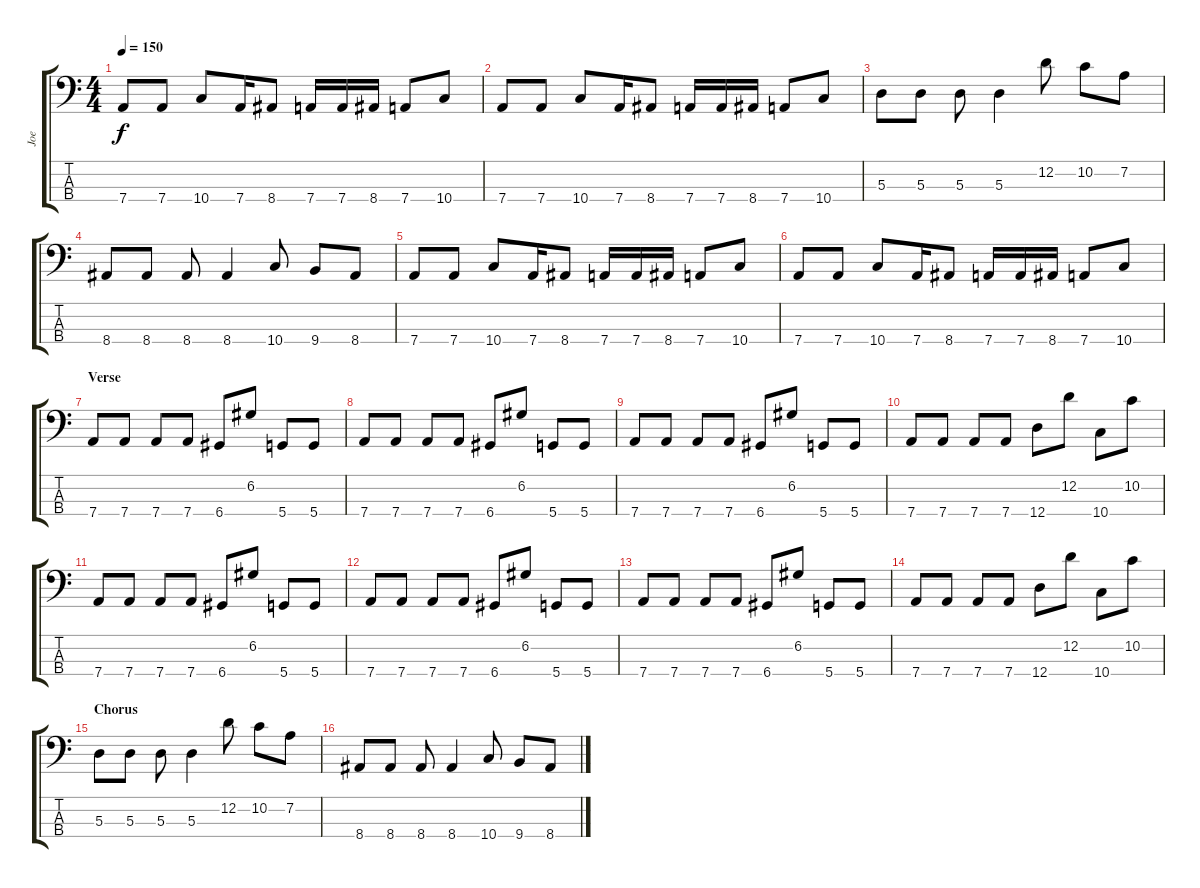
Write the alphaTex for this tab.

\track ("Joe" "Joe") {instrument electricbasspick}
\staff {score tabs}
\tuning (G2 D2 A1 D1) {hide}
\ts (4 4)
\tempo 150
\clef f4
\ks c
7.4.8{dy f} 7.4.8 10.4.8 7.4.16 8.4.8 7.4.16 7.4.16 8.4.16 7.4.8 10.4.8 |
7.4.8 7.4.8 10.4.8 7.4.16 8.4.8 7.4.16 7.4.16 8.4.16 7.4.8 10.4.8 |
5.3.8 5.3.8 5.3.8 5.3.4 12.2.8 10.2.8 7.2.8 |
8.4.8 8.4.8 8.4.8 8.4.4 10.4.8 9.4.8 8.4.8 |
7.4.8 7.4.8 10.4.8 7.4.16 8.4.8 7.4.16 7.4.16 8.4.16 7.4.8 10.4.8 |
7.4.8 7.4.8 10.4.8 7.4.16 8.4.8 7.4.16 7.4.16 8.4.16 7.4.8 10.4.8 |
\section ("" "Verse")
7.4.8 7.4.8 7.4.8 7.4.8 6.4.8 6.2.8 5.4.8 5.4.8 |
7.4.8 7.4.8 7.4.8 7.4.8 6.4.8 6.2.8 5.4.8 5.4.8 |
7.4.8 7.4.8 7.4.8 7.4.8 6.4.8 6.2.8 5.4.8 5.4.8 |
7.4.8 7.4.8 7.4.8 7.4.8 12.4.8 12.2.8 10.4.8 10.2.8 |
7.4.8 7.4.8 7.4.8 7.4.8 6.4.8 6.2.8 5.4.8 5.4.8 |
7.4.8 7.4.8 7.4.8 7.4.8 6.4.8 6.2.8 5.4.8 5.4.8 |
7.4.8 7.4.8 7.4.8 7.4.8 6.4.8 6.2.8 5.4.8 5.4.8 |
7.4.8 7.4.8 7.4.8 7.4.8 12.4.8 12.2.8 10.4.8 10.2.8 |
\section ("" "Chorus")
5.3.8 5.3.8 5.3.8 5.3.4 12.2.8 10.2.8 7.2.8 |
8.4.8 8.4.8 8.4.8 8.4.4 10.4.8 9.4.8 8.4.8
